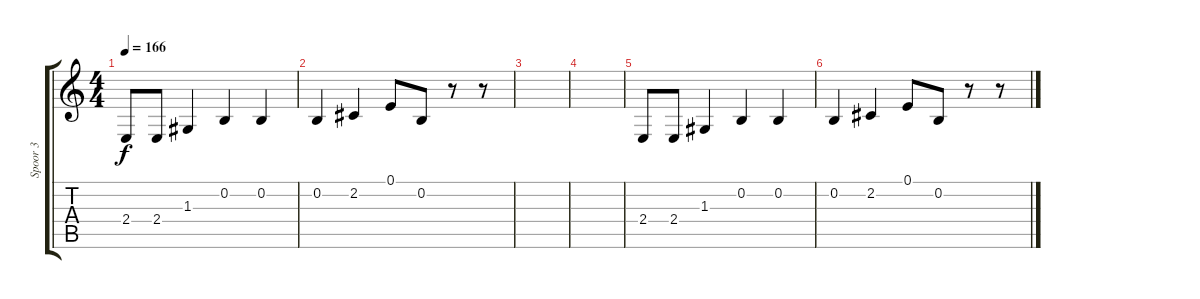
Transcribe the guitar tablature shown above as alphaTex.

\track ("Spoor 3" "Spoor 3") {instrument viola}
\staff {score tabs}
\tuning (E4 B3 G3 D3 A2 E2) {hide}
\ts (4 4)
\tempo 166
\clef g2
\ks c
2.4.8{dy f} 2.4.8 1.3.4 0.2.4 0.2.4 |
0.2.4 2.2.4 0.1.8 0.2.8 r.8 r.8 |
|
|
2.4.8 2.4.8 1.3.4 0.2.4 0.2.4 |
0.2.4 2.2.4 0.1.8 0.2.8 r.8 r.8
